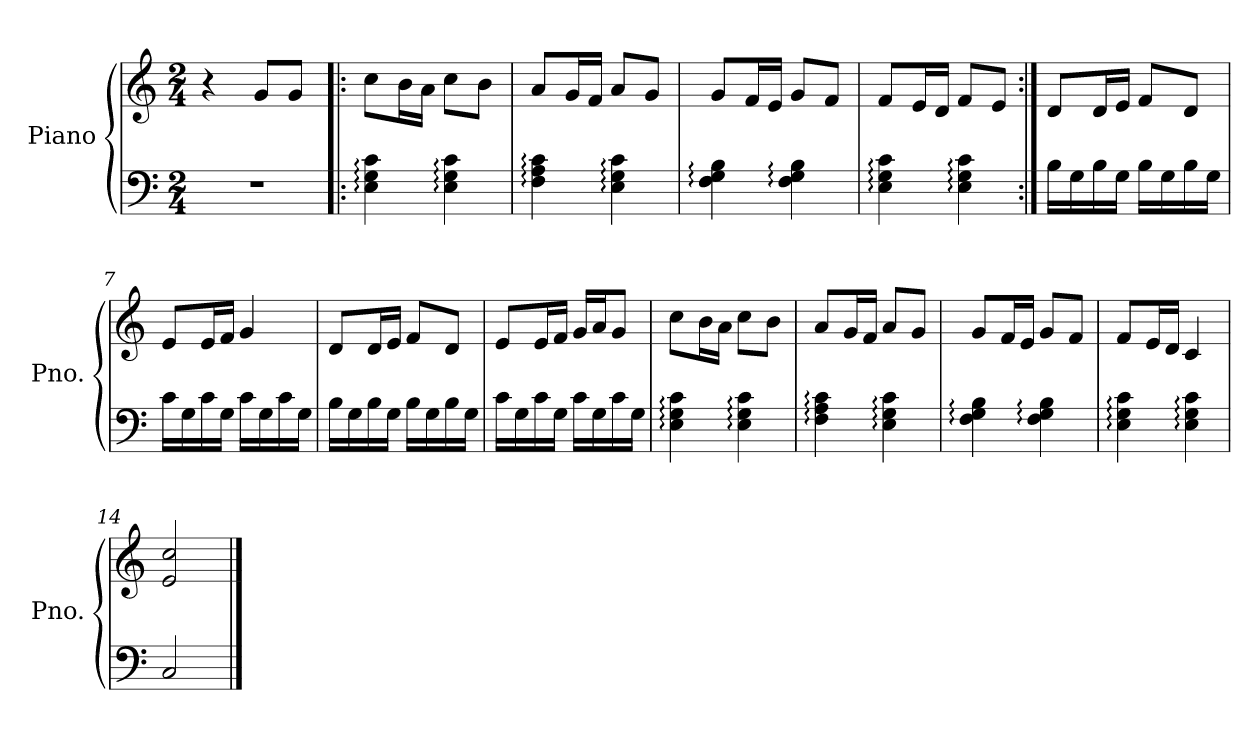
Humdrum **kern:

**kern	**kern
*part1	*part1
*staff2	*staff1
*I"Piano	*
*I'Pno.	*
*stria5	*stria5
*clefF4	*clefG2
*k[]	*k[]
*C:	*C:
*M2/4	*M2/4
=1	=1
!LO:N:vis=1	!
2r	4r
.	8g/L
.	8g/J
=2!|:	=2!|:
4E\: 4G\: 4c\:	8cc\L
.	16b\L
.	16a\JJ
4E\: 4G\: 4c\:	8cc\L
.	8b\J
=3	=3
4F\: 4A\: 4c\:	8a/L
.	16g/L
.	16f/JJ
4E\: 4G\: 4c\:	8a/L
.	8g/J
=4	=4
4F\: 4G\: 4B\:	8g/L
.	16f/L
.	16e/JJ
4F\: 4G\: 4B\:	8g/L
.	8f/J
=5	=5
4E\: 4G\: 4c\:	8f/L
.	16e/L
.	16d/JJ
4E\: 4G\: 4c\:	8f/L
.	8e/J
=6:|!	=6:|!
16B\LL	8d/L
16G\	.
16B\	16d/L
16G\JJ	16e/JJ
16B\LL	8f/L
16G\	.
16B\	8d/J
16G\JJ	.
=7	=7
16c\LL	8e/L
16G\	.
16c\	16e/L
16G\JJ	16f/JJ
16c\LL	4g/
16G\	.
16c\	.
16G\JJ	.
=8	=8
16B\LL	8d/L
16G\	.
16B\	16d/L
16G\JJ	16e/JJ
16B\LL	8f/L
16G\	.
16B\	8d/J
16G\JJ	.
=9	=9
16c\LL	8e/L
16G\	.
16c\	16e/L
16G\JJ	16f/JJ
16c\LL	16g/LL
16G\	16a/J
16c\	8g/J
16G\JJ	.
=10	=10
4E\: 4G\: 4c\:	8cc\L
.	16b\L
.	16a\JJ
4E\: 4G\: 4c\:	8cc\L
.	8b\J
=11	=11
4F\: 4A\: 4c\:	8a/L
.	16g/L
.	16f/JJ
4E\: 4G\: 4c\:	8a/L
.	8g/J
=12	=12
4F\: 4G\: 4B\:	8g/L
.	16f/L
.	16e/JJ
4F\: 4G\: 4B\:	8g/L
.	8f/J
=13	=13
4E\: 4G\: 4c\:	8f/L
.	16e/L
.	16d/JJ
4E\: 4G\: 4c\:	4c/
=14	=14
2C/	2e/ 2cc/
==	==
*-	*-
